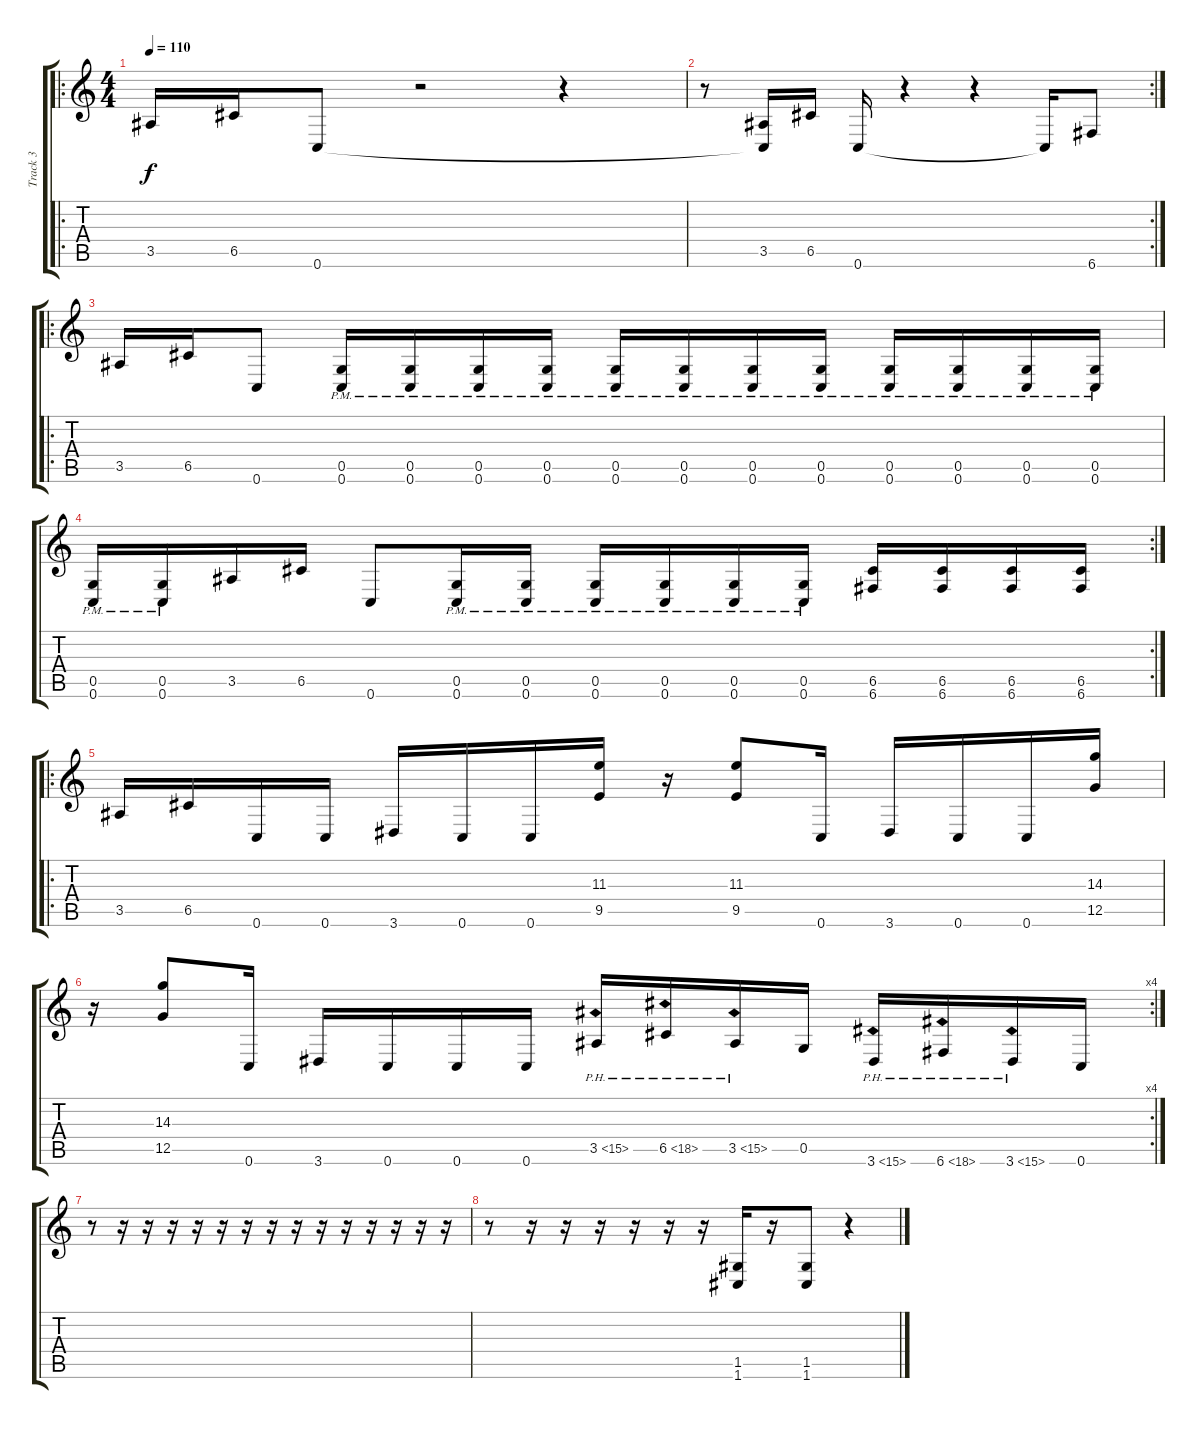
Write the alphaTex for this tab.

\track ("Track 3" "Track 3") {instrument distortionguitar}
\staff {score tabs}
\tuning (D4 A3 F3 C3 G2 C2) {hide}
\ro
\ts (4 4)
\tempo 110
\clef g2
\ks c
3.5.16{dy f} 6.5.16 0.6.8 r.2 r.4 |
\rc 2
r.8 (3.5 0.6{t}).16 6.5.16 0.6.16 r.4 r.4 0.6{t}.16 6.6.8 |
\ro
3.5.16 6.5.16 0.6.8 (0.5{pm} 0.6{pm}).16 (0.5{pm} 0.6{pm}).16 (0.5{pm} 0.6{pm}).16 (0.5{pm} 0.6{pm}).16 (0.5{pm} 0.6{pm}).16 (0.5{pm} 0.6{pm}).16 (0.5{pm} 0.6{pm}).16 (0.5{pm} 0.6{pm}).16 (0.5{pm} 0.6{pm}).16 (0.5{pm} 0.6{pm}).16 (0.5{pm} 0.6{pm}).16 (0.5{pm} 0.6{pm}).16 |
\rc 2
(0.5{pm} 0.6{pm}).16 (0.5{pm} 0.6{pm}).16 3.5.16 6.5.16 0.6.8 (0.5{pm} 0.6{pm}).16 (0.5{pm} 0.6{pm}).16 (0.5{pm} 0.6{pm}).16 (0.5{pm} 0.6{pm}).16 (0.5{pm} 0.6{pm}).16 (0.5{pm} 0.6{pm}).16 (6.5 6.6).16 (6.5 6.6).16 (6.5 6.6).16 (6.5 6.6).16 |
\ro
3.5.16 6.5.16 0.6.16 0.6.16 3.6.16 0.6.16 0.6.16 (11.3 9.5).16 r.16 (11.3 9.5).8 0.6.16 3.6.16 0.6.16 0.6.16 (14.3 12.5).16 |
\rc 4
r.16 (14.3 12.5).8 0.6.16 3.6.16 0.6.16 0.6.16 0.6.16 3.5{ph 12}.16 6.5{ph 12}.16 3.5{ph 12}.16 0.5.16 3.6{ph 12}.16 6.6{ph 12}.16 3.6{ph 12}.16 0.6.16 |
r.8 r.16 r.16 r.16 r.16 r.16 r.16 r.16 r.16 r.16 r.16 r.16 r.16 r.16 r.16 |
r.8 r.16 r.16 r.16 r.16 r.16 r.16 (1.5 1.6).16 r.16 (1.5 1.6).8 r.4
